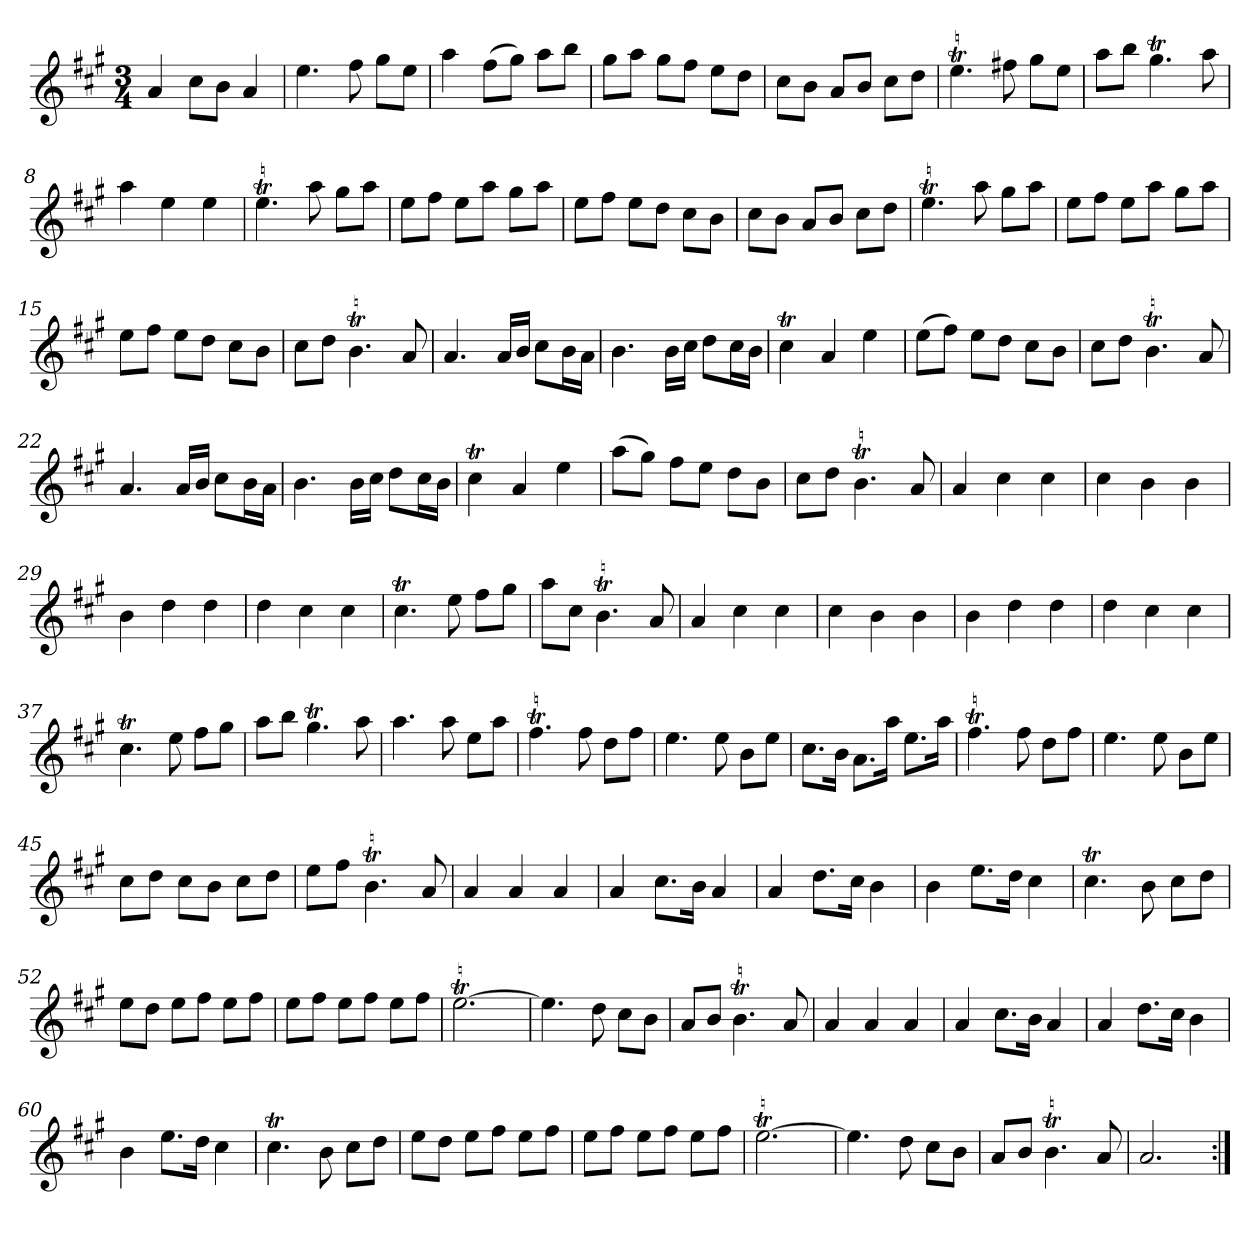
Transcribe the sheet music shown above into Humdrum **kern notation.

**kern
*part1
*staff1
*clefG2
*k[f#c#g#]
*A:
*M3/4
*MM132
=1
4a
8cc#\L
8b\J
4a
=2
4.ee
8ff#
8gg#\L
8ee\J
=3
4aa
(8ff#\L
8gg#\J)
8aa\L
8bb\J
=4
8gg#\L
8aa\J
8gg#\L
8ff#\J
8ee\L
8dd\J
=5
8cc#\L
8b\J
8a/L
8b/J
8cc#\L
8dd\J
=6
4.eet
8ff#X
8gg#\L
8ee\J
=7
8aa\L
8bb\J
4.gg#t
8aa
=8
4aa
4ee
4ee
=9
4.eet
8aa
8gg#\L
8aa\J
=10
8ee\L
8ff#\J
8ee\L
8aa\J
8gg#\L
8aa\J
=11
8ee\L
8ff#\J
8ee\L
8dd\J
8cc#\L
8b\J
=12
8cc#\L
8b\J
8a/L
8b/J
8cc#\L
8dd\J
=13
4.eet
8aa
8gg#\L
8aa\J
=14
8ee\L
8ff#\J
8ee\L
8aa\J
8gg#\L
8aa\J
=15
8ee\L
8ff#\J
8ee\L
8dd\J
8cc#\L
8b\J
=16
8cc#\L
8dd\J
4.bt
8a
=17
4.a
16a/LL
16b/JJ
8cc#\L
16b\L
16a\JJ
=18
4.b
16b\LL
16cc#\JJ
8dd\L
16cc#\L
16b\JJ
=19
4cc#t
4a
4ee
=20
(8ee\L
8ff#\J)
8ee\L
8dd\J
8cc#\L
8b\J
=21
8cc#\L
8dd\J
4.bt
8a
=22
4.a
16a/LL
16b/JJ
8cc#\L
16b\L
16a\JJ
=23
4.b
16b\LL
16cc#\JJ
8dd\L
16cc#\L
16b\JJ
=24
4cc#t
4a
4ee
=25
(8aa\L
8gg#\J)
8ff#\L
8ee\J
8dd\L
8b\J
=26
8cc#\L
8dd\J
4.bt
8a
=27
4a
4cc#
4cc#
=28
4cc#
4b
4b
=29
4b
4dd
4dd
=30
4dd
4cc#
4cc#
=31
4.cc#t
8ee
8ff#\L
8gg#\J
=32
8aa\L
8cc#\J
4.bt
8a
=33
4a
4cc#
4cc#
=34
4cc#
4b
4b
=35
4b
4dd
4dd
=36
4dd
4cc#
4cc#
=37
4.cc#t
8ee
8ff#\L
8gg#\J
=38
8aa\L
8bb\J
4.gg#t
8aa
=39
4.aa
8aa
8ee\L
8aa\J
=40
4.ff#t
8ff#
8dd\L
8ff#\J
=41
4.ee
8ee
8b\L
8ee\J
=42
8.cc#\L
16b\Jk
8.a\L
16aa\Jk
8.ee\L
16aa\Jk
=43
4.ff#t
8ff#
8dd\L
8ff#\J
=44
4.ee
8ee
8b\L
8ee\J
=45
8cc#\L
8dd\J
8cc#\L
8b\J
8cc#\L
8dd\J
=46
8ee\L
8ff#\J
4.bt
8a
=47
4a
4a
4a
=48
4a
8.cc#\L
16b\Jk
4a
=49
4a
8.dd\L
16cc#\Jk
4b
=50
4b
8.ee\L
16dd\Jk
4cc#
=51
4.cc#t
8b
8cc#\L
8dd\J
=52
8ee\L
8dd\J
8ee\L
8ff#\J
8ee\L
8ff#\J
=53
8ee\L
8ff#\J
8ee\L
8ff#\J
8ee\L
8ff#\J
=54
[2.eet
=55
4.ee]
8dd
8cc#\L
8b\J
=56
8a/L
8b/J
4.bt
8a
=57
4a
4a
4a
=58
4a
8.cc#\L
16b\Jk
4a
=59
4a
8.dd\L
16cc#\Jk
4b
=60
4b
8.ee\L
16dd\Jk
4cc#
=61
4.cc#t
8b
8cc#\L
8dd\J
=62
8ee\L
8dd\J
8ee\L
8ff#\J
8ee\L
8ff#\J
=63
8ee\L
8ff#\J
8ee\L
8ff#\J
8ee\L
8ff#\J
=64
[2.eet
=65
4.ee]
8dd
8cc#\L
8b\J
=66
8a/L
8b/J
4.bt
8a
=67
2.a
=:|!
*-
